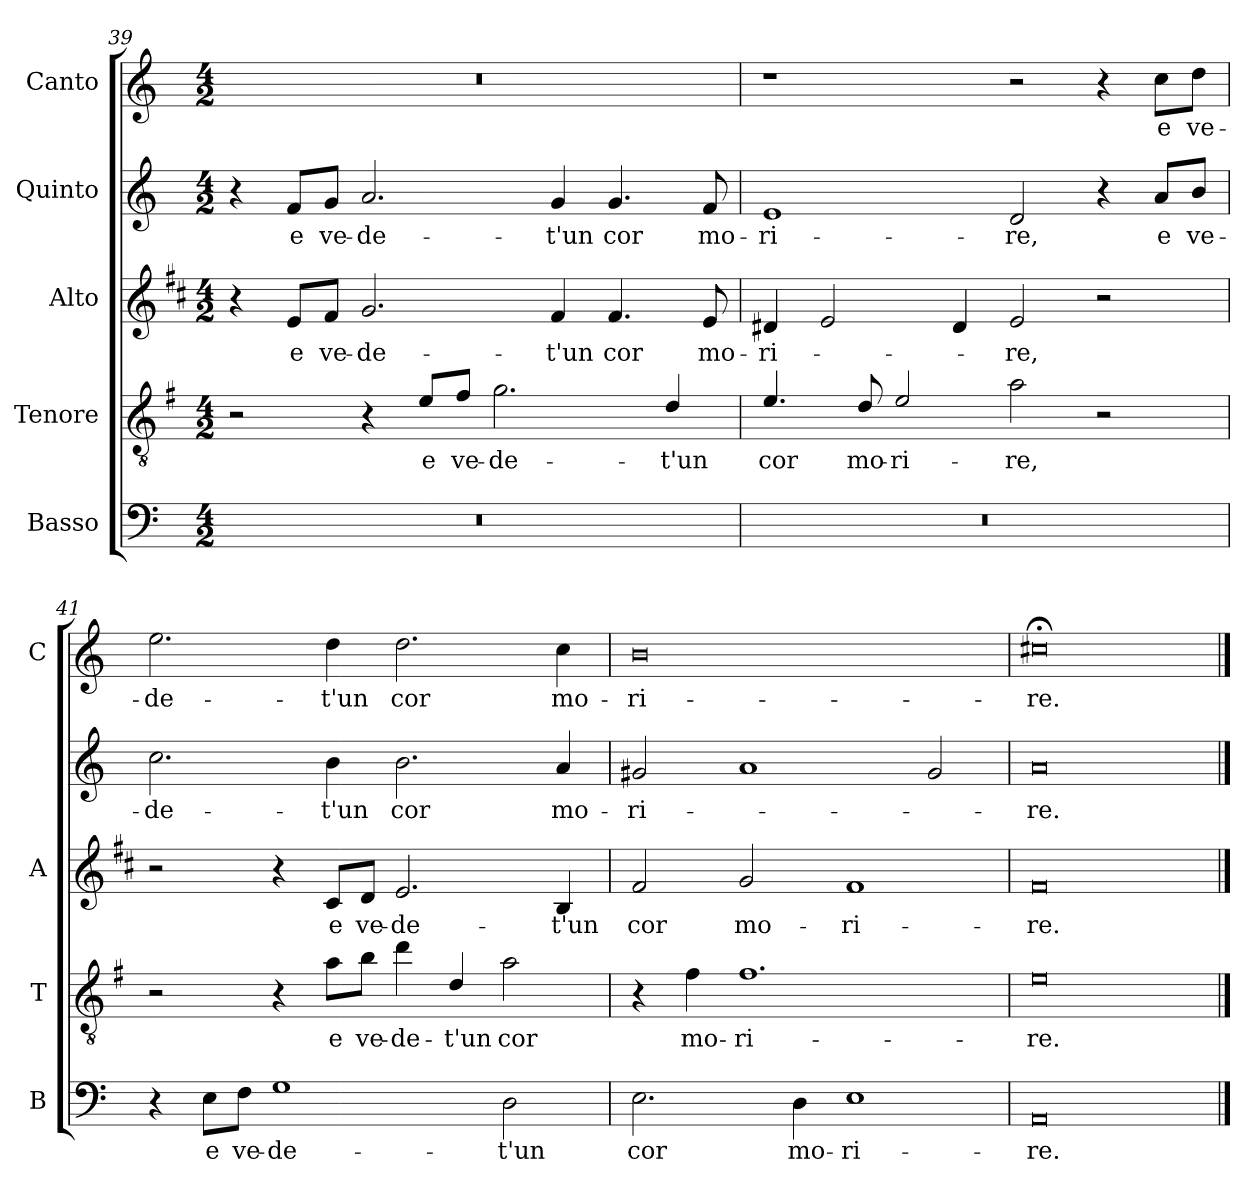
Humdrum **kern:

**kern	**text	**kern	**text	**kern	**text	**kern	**text	**kern	**text
*part5	*part5	*part4	*part4	*part3	*part3	*part2	*part2	*part1	*part1
*staff5	*staff5	*staff4	*staff4	*staff3	*staff3	*staff2	*staff2	*staff1	*staff1
*I"Basso	*	*I"Tenore	*	*I"Alto	*	*I"Quinto	*	*I"Canto	*
*I'B	*	*I'T	*	*I'A	*	*	*	*I'C	*
*clefF4	*	*clefGv2	*	*clefG2	*	*clefG2	*	*clefG2	*
*	*	*ITrd4c7	*	*ITrd1c2	*	*	*	*	*
*k[]	*	*k[]	*	*k[]	*	*k[]	*	*k[]	*
*C:	*	*C:	*	*C:	*	*C:	*	*C:	*
*M4/2	*	*M4/2	*	*M4/2	*	*M4/2	*	*M4/2	*
=39	=39	=39	=39	=39	=39	=39	=39	=39	=39
0r	.	2r	.	4r	.	4r	.	0r	.
!	!	!	!	!	!LO:LY:b	!	!LO:LY:b	!	!
.	.	.	.	8d/L	e	8f/L	e	.	.
!	!	!	!	!	!LO:LY:b	!	!LO:LY:b	!	!
.	.	.	.	8e/J	ve-	8g/J	ve-	.	.
!	!	!	!	!	!LO:LY:b	!	!LO:LY:b	!	!
.	.	4r	.	2.f/	-de-	2.a/	-de-	.	.
!	!	!	!LO:LY:b	!	!	!	!	!	!
.	.	8A/L	e	.	.	.	.	.	.
!	!	!	!LO:LY:b	!	!	!	!	!	!
.	.	8B/J	ve-	.	.	.	.	.	.
!	!	!	!LO:LY:b	!	!	!	!	!	!
.	.	2.c\	-de-	.	.	.	.	.	.
!	!	!	!	!	!LO:LY:b	!	!LO:LY:b	!	!
.	.	.	.	4e/	-t'un	4g/	-t'un	.	.
!	!	!	!	!	!LO:LY:b	!	!LO:LY:b	!	!
.	.	.	.	4.e/	cor	4.g/	cor	.	.
!	!	!	!LO:LY:b	!	!	!	!	!	!
.	.	4G/	-t'un	.	.	.	.	.	.
!	!	!	!	!	!LO:LY:b	!	!LO:LY:b	!	!
.	.	.	.	8d/	mo-	8f/	mo-	.	.
=40	=40	=40	=40	=40	=40	=40	=40	=40	=40
!	!	!	!LO:LY:b	!	!LO:LY:b	!	!LO:LY:b	!	!
0r	.	4.A/	cor	4c#X/	-ri-	1e	-ri-	1r	.
.	.	.	.	2d/	.	.	.	.	.
!	!	!	!LO:LY:b	!	!	!	!	!	!
.	.	8G/	mo-	.	.	.	.	.	.
!	!	!	!LO:LY:b	!	!	!	!	!	!
.	.	2A/	-ri-	.	.	.	.	.	.
.	.	.	.	4c#/	.	.	.	.	.
!	!	!	!LO:LY:b	!	!LO:LY:b	!	!LO:LY:b	!	!
.	.	2d\	-re,	2d/	-re,	2d/	-re,	2r	.
.	.	2r	.	2r	.	4r	.	4r	.
!	!	!	!	!	!	!	!LO:LY:b	!	!LO:LY:b
.	.	.	.	.	.	8a/L	e	8cc\L	e
!	!	!	!	!	!	!	!LO:LY:b	!	!LO:LY:b
.	.	.	.	.	.	8b/J	ve-	8dd\J	ve-
!!LO:LB:g=z
=41	=41	=41	=41	=41	=41	=41	=41	=41	=41
!	!	!	!	!	!	!	!LO:LY:b	!	!LO:LY:b
4r	.	2r	.	2r	.	2.cc\	-de-	2.ee\	-de-
!	!LO:LY:b	!	!	!	!	!	!	!	!
8E\L	e	.	.	.	.	.	.	.	.
!	!LO:LY:b	!	!	!	!	!	!	!	!
8F\J	ve-	.	.	.	.	.	.	.	.
!	!LO:LY:b	!	!	!	!	!	!	!	!
1G	-de-	4r	.	4r	.	.	.	.	.
!	!	!	!LO:LY:b	!	!LO:LY:b	!	!LO:LY:b	!	!LO:LY:b
.	.	8d\L	e	8B/L	e	4b\	-t'un	4dd\	-t'un
!	!	!	!LO:LY:b	!	!LO:LY:b	!	!	!	!
.	.	8e\J	ve-	8c/J	ve-	.	.	.	.
!	!	!	!LO:LY:b	!	!LO:LY:b	!	!LO:LY:b	!	!LO:LY:b
.	.	4g\	-de-	2.d/	-de-	2.b\	cor	2.dd\	cor
!	!	!	!LO:LY:b	!	!	!	!	!	!
.	.	4G/	-t'un	.	.	.	.	.	.
!	!LO:LY:b	!	!LO:LY:b	!	!	!	!	!	!
2D\	-t'un	2d\	cor	.	.	.	.	.	.
!	!	!	!	!	!LO:LY:b	!	!LO:LY:b	!	!LO:LY:b
.	.	.	.	4A/	-t'un	4a/	mo-	4cc\	mo-
=42	=42	=42	=42	=42	=42	=42	=42	=42	=42
!	!LO:LY:b	!	!	!	!LO:LY:b	!	!LO:LY:b	!	!LO:LY:b
2.E\	cor	4r	.	2e/	cor	2g#X/	-ri-	0b	-ri-
!	!	!	!LO:LY:b	!	!	!	!	!	!
.	.	4B\	mo-	.	.	.	.	.	.
!	!	!	!LO:LY:b	!	!LO:LY:b	!	!	!	!
.	.	1.B	-ri-	2f/	mo-	1a	.	.	.
!	!LO:LY:b	!	!	!	!	!	!	!	!
4D\	mo-	.	.	.	.	.	.	.	.
!	!LO:LY:b	!	!	!	!LO:LY:b	!	!	!	!
1E	-ri-	.	.	1e	-ri-	.	.	.	.
.	.	.	.	.	.	2g#/	.	.	.
=43	=43	=43	=43	=43	=43	=43	=43	=43	=43
!	!LO:LY:b	!	!LO:LY:b	!	!LO:LY:b	!	!LO:LY:b	!	!LO:LY:b
0AA	-re.	0A	-re.	0e	-re.	0a	-re.	0cc#X;<	-re.
==	==	==	==	==	==	==	==	==	==
*-	*-	*-	*-	*-	*-	*-	*-	*-	*-
